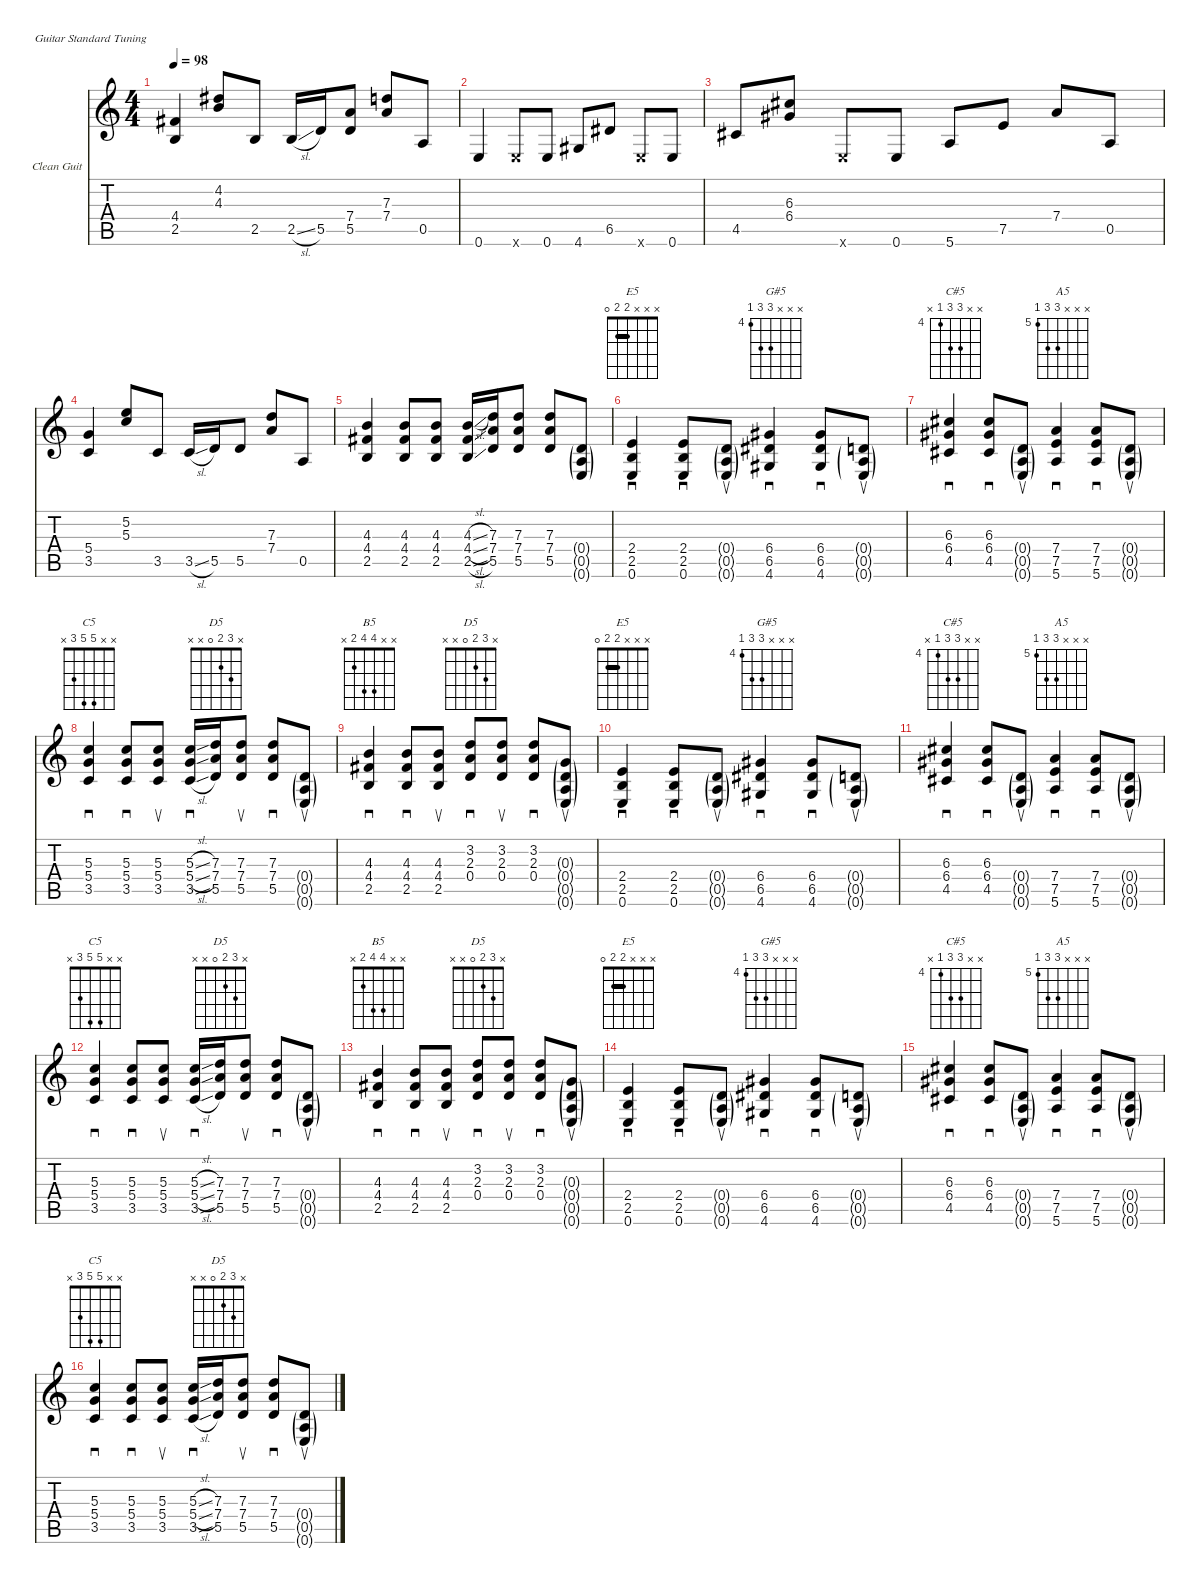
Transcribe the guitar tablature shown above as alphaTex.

\defaultSystemsLayout 4
\hideDynamics
\bracketExtendMode nobrackets
\firstSystemTrackNameOrientation horizontal
\otherSystemsTrackNameOrientation horizontal
\chordDiagramsInScore
\track ("Clean Guitar" "Clean Guit") {instrument electricguitarclean}
\staff {score tabs}
\tuning (E4 B3 G3 D3 A2 E2)
\chord ("E5" x x x 2 2 0) {showdiagram false showfingering false barre 2}
\chord ("G#5" x x x 6 6 4) {firstfret 4 showdiagram false showfingering false}
\chord ("C#5" x x 6 6 4 x) {firstfret 4 showdiagram false showfingering false}
\chord ("A5" x x x 7 7 5) {firstfret 5 showdiagram false showfingering false}
\chord ("C5" x x 5 5 3 x) {showdiagram false showfingering false}
\chord ("D5" x x 7 7 5 x) {firstfret 5 showdiagram false showfingering false}
\chord ("B5" x x 4 4 2 x) {showdiagram false showfingering false}
\chord ("D5" x 3 2 0 x x) {showdiagram false showfingering false}
\ts (4 4)
\tempo 98
\clef g2
\ks c
(2.5 4.4{acc #}).4{dy mf beam Up} (4.2{acc #} 4.3).8{beam Up} 2.5.8{beam Up} 2.5{sl}.16{beam Up} 5.5.16{beam Up} (5.5 7.4).8{beam Up} (7.3 7.4).8{beam Up} 0.5.8{beam Up} |
0.6.4{beam Up} 0.6{x}.8{beam Up} 0.6.8{beam Up} 4.6{acc #}.8{beam Up} 6.5{acc #}.8{beam Up} 0.6{x}.8{beam Up} 0.6.8{beam Up} |
4.5{acc #}.8{beam Up} (6.4{acc #} 6.3{acc #}).8{beam Up} 0.6{x}.8{beam Up} 0.6.8{beam Up} 5.6.8{beam Up} 7.5.8{beam Up} 7.4.8{beam Up} 0.5.8{beam Up} |
(3.5 5.4).4{beam Up} (5.3 5.2).8{beam Up} 3.5.8{beam Up} 3.5{sl}.16{beam Up} 5.5.16{beam Up} 5.5.8{beam Up} (7.4 7.3).8{beam Up} 0.5.8{beam Up} |
(2.5 4.4{acc #} 4.3).4{beam Up} (4.3 4.4{acc #} 2.5).8{beam Up} (4.3 4.4{acc #} 2.5).8{beam Up} (2.5{sl} 4.4{sl acc #} 4.3{sl}).16{beam Up} (7.3 7.4 5.5).16{beam Up} (5.5 7.4 7.3).8{beam Up} (7.3 7.4 5.5).8{beam Up} (0.5{g} 0.4{g} 0.6{g}).8{beam Up} |
(0.6 2.5 2.4).4{sd ch "E5" beam Up} (2.4 2.5 0.6).8{sd beam Up} (0.4{g} 0.5{g} 0.6{g}).8{su beam Up} (4.6{acc #} 6.5{acc #} 6.4{acc #}).4{sd ch "G#5" beam Up} (4.6{acc #} 6.5{acc #} 6.4{acc #}).8{sd beam Up} (0.4{g} 0.5{g} 0.6{g}).8{su beam Up} |
(4.5{acc #} 6.4{acc #} 6.3{acc #}).4{sd ch "C#5" beam Up} (4.5{acc #} 6.4{acc #} 6.3{acc #}).8{sd beam Up} (0.4{g} 0.5{g} 0.6{g}).8{su beam Up} (5.6 7.5 7.4).4{sd ch "A5" beam Up} (7.4 7.5 5.6).8{sd beam Up} (0.4{g} 0.5{g} 0.6{g}).8{su beam Up} |
(3.5 5.4 5.3).4{sd ch "C5" beam Up} (5.3 5.4 3.5).8{sd beam Up} (3.5 5.4 5.3).8{su beam Up} (5.3{sl} 5.4{sl} 3.5{sl}).16{sd beam Up} (5.5 7.4 7.3).16{ch "D5" beam Up} (7.3 7.4 5.5).8{su beam Up} (5.5 7.4 7.3).8{sd beam Up} (0.4{g} 0.5{g} 0.6{g}).8{su beam Up} |
(2.5 4.4{acc #} 4.3).4{sd ch "B5" beam Up} (2.5 4.4{acc #} 4.3).8{sd beam Up} (2.5 4.4{acc #} 4.3).8{su beam Up} (0.4 2.3 3.2).8{sd ch "D5" beam Up} (0.4 2.3 3.2).8{su beam Up} (0.4 2.3 3.2).8{sd beam Up} (0.3{g} 0.4{g} 0.5{g} 0.6{g}).8{su beam Up} |
(0.6 2.5 2.4).4{sd ch "E5" beam Up} (2.4 2.5 0.6).8{sd beam Up} (0.4{g} 0.5{g} 0.6{g}).8{su beam Up} (4.6{acc #} 6.5{acc #} 6.4{acc #}).4{sd ch "G#5" beam Up} (4.6{acc #} 6.5{acc #} 6.4{acc #}).8{sd beam Up} (0.4{g} 0.5{g} 0.6{g}).8{su beam Up} |
(4.5{acc #} 6.4{acc #} 6.3{acc #}).4{sd ch "C#5" beam Up} (4.5{acc #} 6.4{acc #} 6.3{acc #}).8{sd beam Up} (0.4{g} 0.5{g} 0.6{g}).8{su beam Up} (5.6 7.5 7.4).4{sd ch "A5" beam Up} (7.4 7.5 5.6).8{sd beam Up} (0.4{g} 0.5{g} 0.6{g}).8{su beam Up} |
(3.5 5.4 5.3).4{sd ch "C5" beam Up} (5.3 5.4 3.5).8{sd beam Up} (3.5 5.4 5.3).8{su beam Up} (5.3{sl} 5.4{sl} 3.5{sl}).16{sd beam Up} (5.5 7.4 7.3).16{ch "D5" beam Up} (7.3 7.4 5.5).8{su beam Up} (5.5 7.4 7.3).8{sd beam Up} (0.4{g} 0.5{g} 0.6{g}).8{su beam Up} |
(2.5 4.4{acc #} 4.3).4{sd ch "B5" beam Up} (2.5 4.4{acc #} 4.3).8{sd beam Up} (2.5 4.4{acc #} 4.3).8{su beam Up} (0.4 2.3 3.2).8{sd ch "D5" beam Up} (0.4 2.3 3.2).8{su beam Up} (0.4 2.3 3.2).8{sd beam Up} (0.3{g} 0.4{g} 0.5{g} 0.6{g}).8{su beam Up} |
(0.6 2.5 2.4).4{sd ch "E5" beam Up} (2.4 2.5 0.6).8{sd beam Up} (0.4{g} 0.5{g} 0.6{g}).8{su beam Up} (4.6{acc #} 6.5{acc #} 6.4{acc #}).4{sd ch "G#5" beam Up} (4.6{acc #} 6.5{acc #} 6.4{acc #}).8{sd beam Up} (0.4{g} 0.5{g} 0.6{g}).8{su beam Up} |
(4.5{acc #} 6.4{acc #} 6.3{acc #}).4{sd ch "C#5" beam Up} (4.5{acc #} 6.4{acc #} 6.3{acc #}).8{sd beam Up} (0.4{g} 0.5{g} 0.6{g}).8{su beam Up} (5.6 7.5 7.4).4{sd ch "A5" beam Up} (7.4 7.5 5.6).8{sd beam Up} (0.4{g} 0.5{g} 0.6{g}).8{su beam Up} |
(3.5 5.4 5.3).4{sd ch "C5" beam Up} (5.3 5.4 3.5).8{sd beam Up} (3.5 5.4 5.3).8{su beam Up} (5.3{sl} 5.4{sl} 3.5{sl}).16{sd beam Up} (5.5 7.4 7.3).16{ch "D5" beam Up} (7.3 7.4 5.5).8{su beam Up} (5.5 7.4 7.3).8{sd beam Up} (0.4{g} 0.5{g} 0.6{g}).8{su beam Up}
